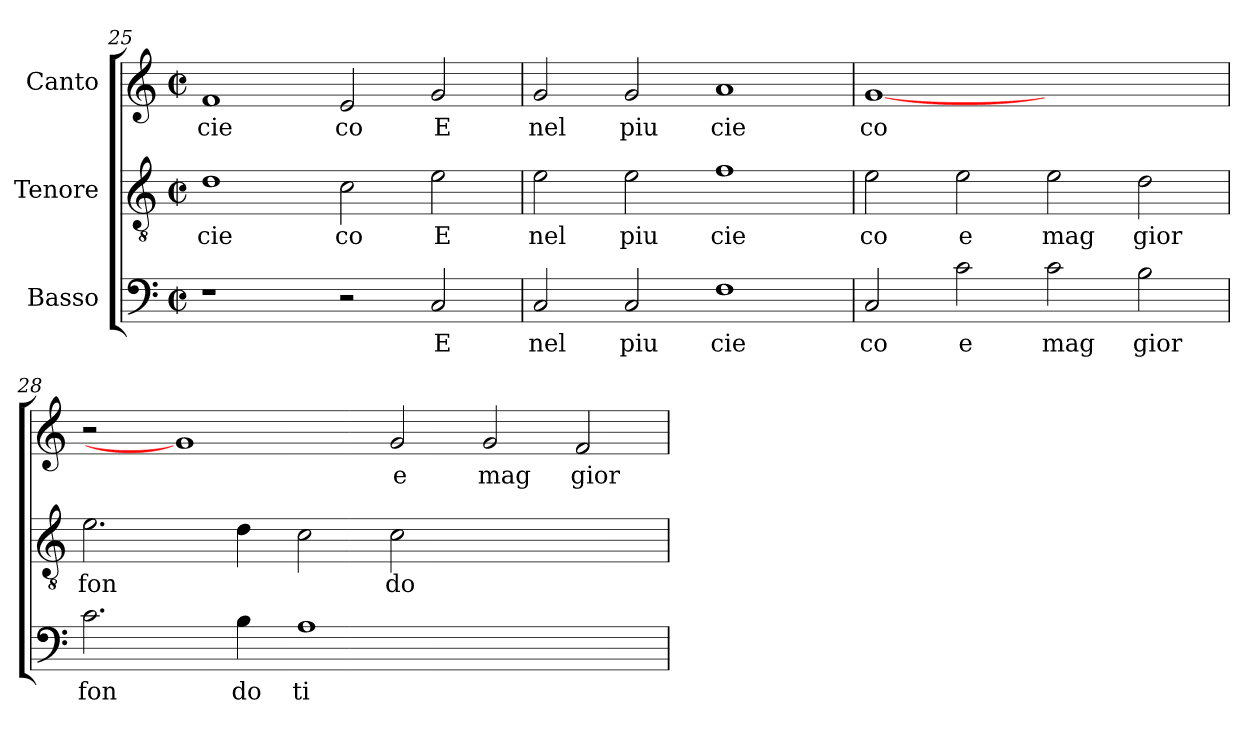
**kern	**text	**kern	**text	**kern	**text
*part3	*part3	*part2	*part2	*part1	*part1
*staff3	*staff3	*staff2	*staff2	*staff1	*staff1
*I"Basso	*	*I"Tenore	*	*I"Canto	*
*clefF4	*	*clefGv2	*	*clefG2	*
*k[]	*	*k[]	*	*k[]	*
*C:	*	*C:	*	*C:	*
*M2/2	*	*M2/2	*	*M2/2	*
*met(c|)	*	*met(c|)	*	*met(c|)	*
=25	=25	=25	=25	=25	=25
!	!	!	!LO:LY:b:cj	!	!LO:LY:b:cj
1r	.	1d	cie	1f	cie
!	!	!	!LO:LY:b:cj	!	!LO:LY:b:cj
2r	.	2c\	co	2e/	co
!	!LO:LY:b:cj	!	!LO:LY:b:cj	!	!LO:LY:b:cj
2C/	E	2e\	E	2g/	E
=26	=26	=26	=26	=26	=26
!	!LO:LY:b:cj	!	!LO:LY:b:cj	!	!LO:LY:b:cj
2C/	nel	2e\	nel	2g/	nel
!	!LO:LY:b:cj	!	!LO:LY:b:cj	!	!LO:LY:b:cj
2C/	piu	2e\	piu	2g/	piu
!	!LO:LY:b:cj	!	!LO:LY:b:cj	!	!LO:LY:b:cj
1F	cie	1f	cie	1a	cie
=27	=27	=27	=27	=27	=27
!	!LO:LY:b:cj	!	!LO:LY:b:cj	!	!LO:LY:b:cj
2C/	co	2e\	co	[1g	co
!	!LO:LY:b:cj	!	!LO:LY:b:cj	!	!
2c\	e	2e\	e	.	.
!	!LO:LY:b:cj	!	!LO:LY:b:cj	!	!
2c\	mag	2e\	mag	1ryy	.
!	!LO:LY:b:cj	!	!LO:LY:b:cj	!	!
2B\	gior	2d\	gior	.	.
=28	=28	=28	=28	=28	=28
!	!LO:LY:b:cj	!	!LO:LY:b:cj	!	!
2.c\	fon	2.e\	fon	2r	.
.	.	.	.	1g]	.
!	!LO:LY:b:cj	!	!LO:LY:b:cj	!	!
4B\	do	4d\	.	.	.
!	!LO:LY:b:cj	!	!LO:LY:b:cj	!	!
1A	ti	2c\	.	.	.
!	!	!	!LO:LY:b:cj	!	!LO:LY:b:cj
.	.	2c\	do	2g/	e
!	!	!	!	!	!LO:LY:b:cj
1ryy	.	1ryy	.	2g/	mag
!	!	!	!	!	!LO:LY:b:cj
.	.	.	.	2f/	gior
=	=	=	=	=	=
*-	*-	*-	*-	*-	*-
